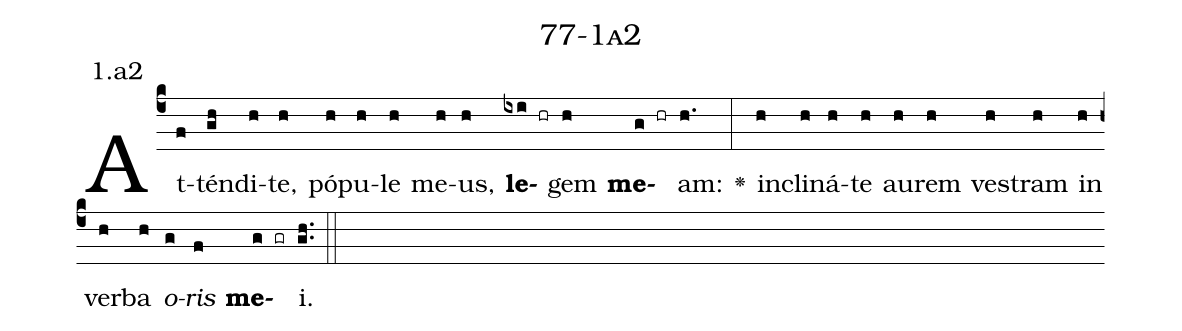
name: 77-1a2;
annotation: 1.a2;
%%
(c4)At(f)tén(gh)di(h)te,(h) pó(h)pu(h)le(h) me(h)us,(h) <b>le</b>(ixi hr)gem(h) <b>me</b>(g hr)am:(h.) <v>\greheightstar</v>(:) in(h)cli(h)ná(h)te(h) au(h)rem(h) ves(h)tram(h) in(h) ver(h)ba(h) <i>o</i>(g)<i>ris</i>(f) <b>me</b>(g gr)i.(gh..) (::)


%E(h) u(h) o(g) u(f) a(g) e.(gh..) (::)
